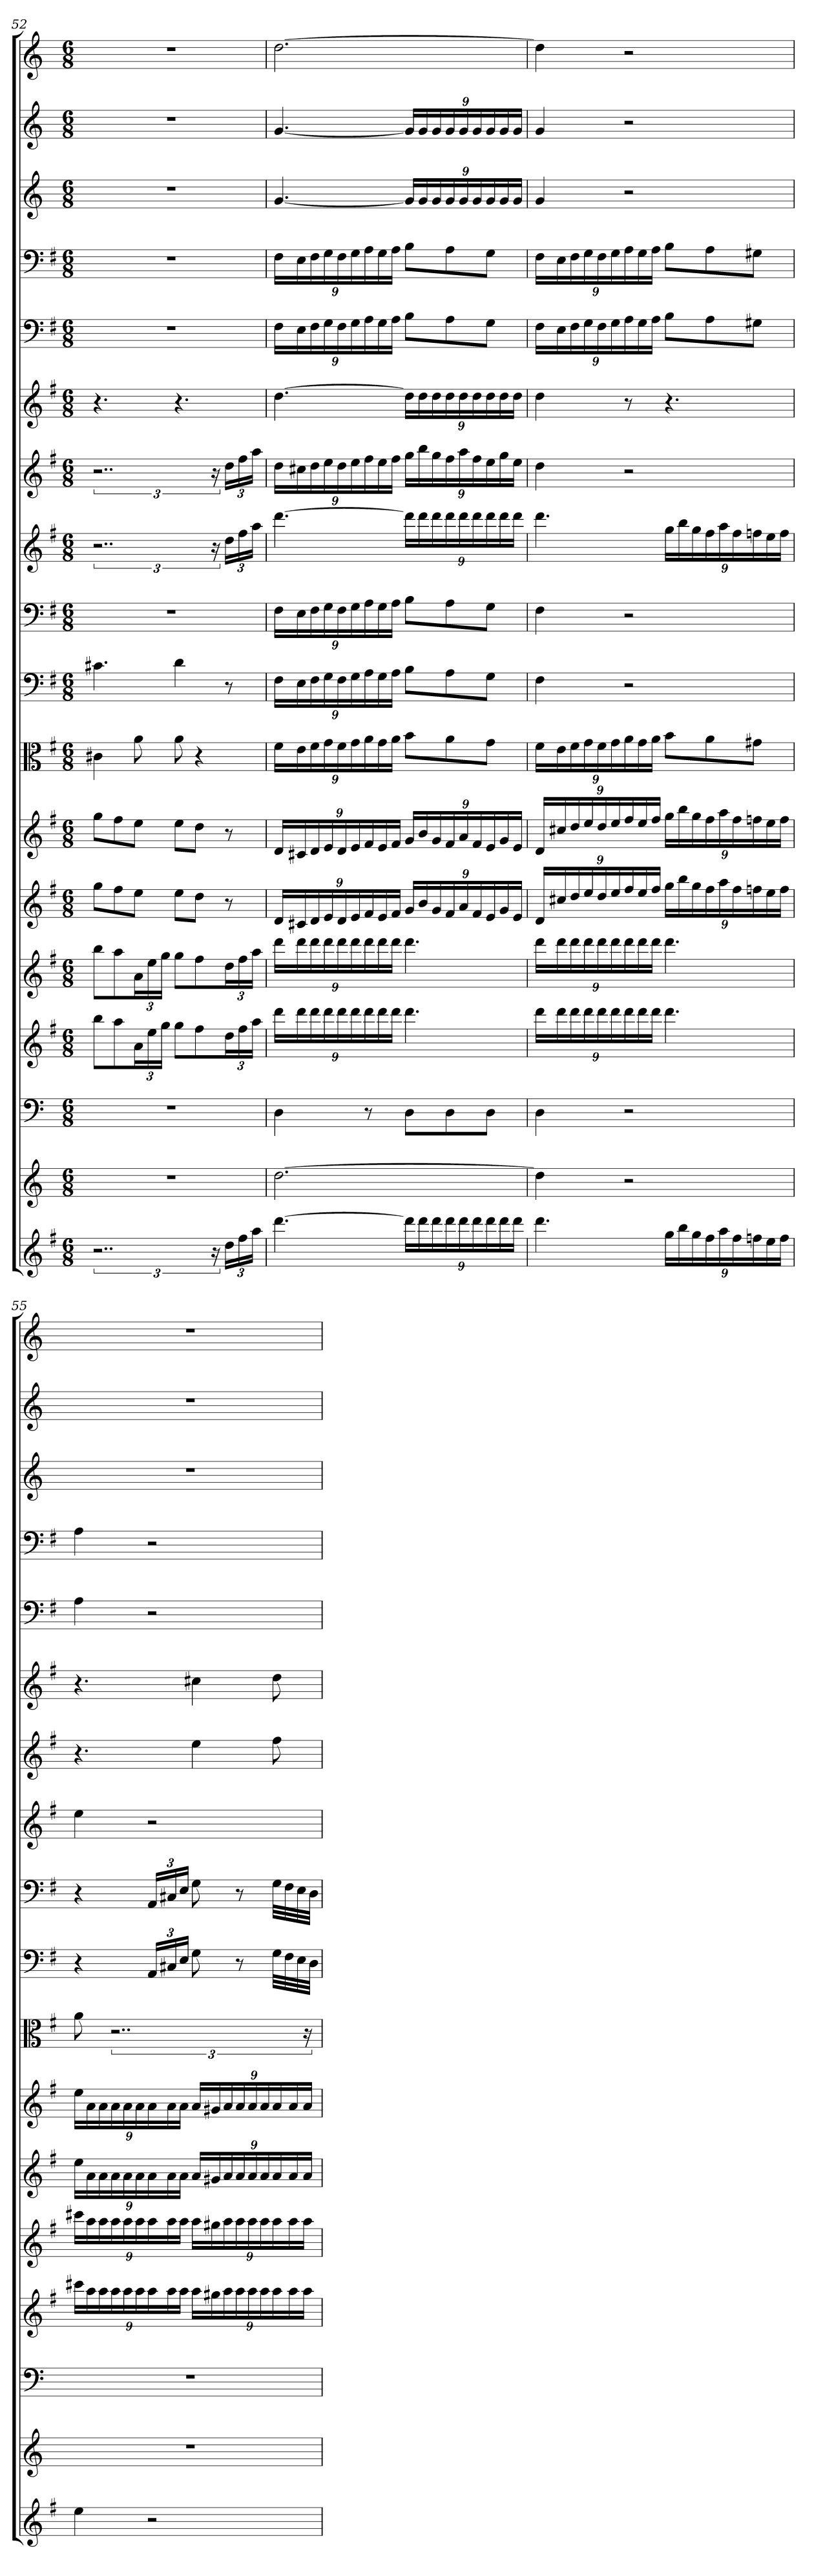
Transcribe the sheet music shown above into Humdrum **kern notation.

**kern	**kern	**kern	**kern	**kern	**kern	**kern	**kern	**kern	**kern	**kern	**kern	**kern	**kern	**kern	**kern	**kern	**kern
*part18	*part17	*part16	*part15	*part14	*part13	*part12	*part11	*part10	*part9	*part8	*part7	*part6	*part5	*part4	*part3	*part2	*part1
*staff18	*staff17	*staff16	*staff15	*staff14	*staff13	*staff12	*staff11	*staff10	*staff9	*staff8	*staff7	*staff6	*staff5	*staff4	*staff3	*staff2	*staff1
*	*	*clefF4	*	*	*	*	*clefC3	*clefF4	*clefF4	*	*	*	*clefF4	*clefF4	*	*	*
*k[f#]	*k[]	*k[]	*k[f#]	*k[f#]	*k[f#]	*k[f#]	*k[f#]	*k[f#]	*k[f#]	*k[f#]	*k[f#]	*k[f#]	*k[f#]	*k[f#]	*k[]	*k[]	*k[]
*M6/8	*M6/8	*M6/8	*M6/8	*M6/8	*M6/8	*M6/8	*M6/8	*M6/8	*M6/8	*M6/8	*M6/8	*M6/8	*M6/8	*M6/8	*M6/8	*M6/8	*M6/8
=52	=52	=52	=52	=52	=52	=52	=52	=52	=52	=52	=52	=52	=52	=52	=52	=52	=52
3..r	2.r	2.r	8bbL	8bbL	8ggL	8ggL	4c#X	4.c#X	2.r	3..r	3..r	4.r	2.r	2.r	2.r	2.r	2.r
.	.	.	8aa	8aa	8ff#	8ff#	.	.	.	.	.	.	.	.	.	.	.
.	.	.	24aL	24aL	8eeJ	8eeJ	8a	.	.	.	.	.	.	.	.	.	.
.	.	.	24ee	24ee	.	.	.	.	.	.	.	.	.	.	.	.	.
.	.	.	24ggJJ	24ggJJ	.	.	.	.	.	.	.	.	.	.	.	.	.
.	.	.	8ggL	8ggL	8eeL	8eeL	8a	4d	.	.	.	4.r	.	.	.	.	.
.	.	.	8ff#	8ff#	8ddJ	8ddJ	4r	.	.	.	.	.	.	.	.	.	.
24r	.	.	.	.	.	.	.	.	.	24r	24r	.	.	.	.	.	.
24ddLL	.	.	24ddL	24ddL	8r	8r	.	8r	.	24ddLL	24ddLL	.	.	.	.	.	.
24ff#	.	.	24ff#	24ff#	.	.	.	.	.	24ff#	24ff#	.	.	.	.	.	.
24aaJJ	.	.	24aaJJ	24aaJJ	.	.	.	.	.	24aaJJ	24aaJJ	.	.	.	.	.	.
=53	=53	=53	=53	=53	=53	=53	=53	=53	=53	=53	=53	=53	=53	=53	=53	=53	=53
[4.ddd	[2.dd	4D	24dddLL	24dddLL	24dLL	24dLL	24f#\LL	24F#\LL	24F#\LL	[4.ddd	24ddLL	[4.dd	24F#\LL	24F#\LL	[4.g	[4.g	[2.dd
.	.	.	24ddd	24ddd	24c#X	24c#X	24e\	24E\	24E\	.	24cc#X	.	24E\	24E\	.	.	.
.	.	.	24ddd	24ddd	24d	24d	24f#\	24F#\	24F#\	.	24dd	.	24F#\	24F#\	.	.	.
.	.	.	24ddd	24ddd	24e	24e	24g\	24G\	24G\	.	24ee	.	24G\	24G\	.	.	.
.	.	.	24ddd	24ddd	24d	24d	24f#\	24F#\	24F#\	.	24dd	.	24F#\	24F#\	.	.	.
.	.	.	24ddd	24ddd	24e	24e	24g\	24G\	24G\	.	24ee	.	24G\	24G\	.	.	.
.	.	8r	24ddd	24ddd	24f#	24f#	24a\	24A\	24A\	.	24ff#	.	24A\	24A\	.	.	.
.	.	.	24ddd	24ddd	24e	24e	24g\	24G\	24G\	.	24ee	.	24G\	24G\	.	.	.
.	.	.	24dddJJ	24dddJJ	24f#JJ	24f#JJ	24a\JJ	24A\JJ	24A\JJ	.	24ff#JJ	.	24A\JJ	24A\JJ	.	.	.
24dddLL]	.	8D\L	4.ddd	4.ddd	24gLL	24gLL	8b\L	8B\L	8B\L	24dddLL]	24ggLL	24ddLL]	8B\L	8B\L	24gLL]	24gLL]	.
24ddd	.	.	.	.	24b	24b	.	.	.	24ddd	24bb	24dd	.	.	24g	24g	.
24ddd	.	.	.	.	24g	24g	.	.	.	24ddd	24gg	24dd	.	.	24g	24g	.
24ddd	.	8D\	.	.	24f#	24f#	8a\	8A\	8A\	24ddd	24ff#	24dd	8A\	8A\	24g	24g	.
24ddd	.	.	.	.	24a	24a	.	.	.	24ddd	24aa	24dd	.	.	24g	24g	.
24ddd	.	.	.	.	24f#	24f#	.	.	.	24ddd	24ff#	24dd	.	.	24g	24g	.
24ddd	.	8D\J	.	.	24e	24e	8g\J	8G\J	8G\J	24ddd	24ee	24dd	8G\J	8G\J	24g	24g	.
24ddd	.	.	.	.	24g	24g	.	.	.	24ddd	24gg	24dd	.	.	24g	24g	.
24dddJJ	.	.	.	.	24eJJ	24eJJ	.	.	.	24dddJJ	24eeJJ	24ddJJ	.	.	24gJJ	24gJJ	.
=54	=54	=54	=54	=54	=54	=54	=54	=54	=54	=54	=54	=54	=54	=54	=54	=54	=54
4.ddd	4dd]	4D	24dddLL	24dddLL	24dLL	24dLL	24f#\LL	4F#	4F#	4.ddd	4dd	4dd	24F#\LL	24F#\LL	4g	4g	4dd]
.	.	.	24ddd	24ddd	24cc#X	24cc#X	24e\	.	.	.	.	.	24E\	24E\	.	.	.
.	.	.	24ddd	24ddd	24dd	24dd	24f#\	.	.	.	.	.	24F#\	24F#\	.	.	.
.	.	.	24ddd	24ddd	24ee	24ee	24g\	.	.	.	.	.	24G\	24G\	.	.	.
.	.	.	24ddd	24ddd	24dd	24dd	24f#\	.	.	.	.	.	24F#\	24F#\	.	.	.
.	.	.	24ddd	24ddd	24ee	24ee	24g\	.	.	.	.	.	24G\	24G\	.	.	.
.	2r	2r	24ddd	24ddd	24ff#	24ff#	24a\	2r	2r	.	2r	8r	24A\	24A\	2r	2r	2r
.	.	.	24ddd	24ddd	24ee	24ee	24g\	.	.	.	.	.	24G\	24G\	.	.	.
.	.	.	24dddJJ	24dddJJ	24ff#JJ	24ff#JJ	24a\JJ	.	.	.	.	.	24A\JJ	24A\JJ	.	.	.
24ggLL	.	.	4.ddd	4.ddd	24ggLL	24ggLL	8b\L	.	.	24ggLL	.	4.r	8B\L	8B\L	.	.	.
24bb	.	.	.	.	24bb	24bb	.	.	.	24bb	.	.	.	.	.	.	.
24gg	.	.	.	.	24gg	24gg	.	.	.	24gg	.	.	.	.	.	.	.
24ff#	.	.	.	.	24ff#	24ff#	8a\	.	.	24ff#	.	.	8A\	8A\	.	.	.
24aa	.	.	.	.	24aa	24aa	.	.	.	24aa	.	.	.	.	.	.	.
24ff#	.	.	.	.	24ff#	24ff#	.	.	.	24ff#	.	.	.	.	.	.	.
24ffn	.	.	.	.	24ffn	24ffn	8g#X\J	.	.	24ffn	.	.	8G#X\J	8G#X\J	.	.	.
24ee	.	.	.	.	24ee	24ee	.	.	.	24ee	.	.	.	.	.	.	.
24ffJJ	.	.	.	.	24ffJJ	24ffJJ	.	.	.	24ffJJ	.	.	.	.	.	.	.
=55	=55	=55	=55	=55	=55	=55	=55	=55	=55	=55	=55	=55	=55	=55	=55	=55	=55
4ee	2.r	2.r	24ccc#XLL	24ccc#XLL	24eeLL	24eeLL	8a	4r	4r	4ee	4.r	4.r	4A	4A	2.r	2.r	2.r
.	.	.	24aa	24aa	24a	24a	.	.	.	.	.	.	.	.	.	.	.
.	.	.	24aa	24aa	24a	24a	.	.	.	.	.	.	.	.	.	.	.
.	.	.	24aa	24aa	24a	24a	3..r	.	.	.	.	.	.	.	.	.	.
.	.	.	24aa	24aa	24a	24a	.	.	.	.	.	.	.	.	.	.	.
.	.	.	24aa	24aa	24a	24a	.	.	.	.	.	.	.	.	.	.	.
2r	.	.	24aa	24aa	24a	24a	.	24AA/LL	24AA/LL	2r	.	.	2r	2r	.	.	.
.	.	.	24aa	24aa	24a	24a	.	24C#X/	24C#X/	.	.	.	.	.	.	.	.
.	.	.	24aaJJ	24aaJJ	24aJJ	24aJJ	.	24E/JJ	24E/JJ	.	.	.	.	.	.	.	.
.	.	.	24aaLL	24aaLL	24aLL	24aLL	.	8G	8G	.	4ee	4cc#X	.	.	.	.	.
.	.	.	24gg#X	24gg#X	24g#X	24g#X	.	.	.	.	.	.	.	.	.	.	.
.	.	.	24aa	24aa	24a	24a	.	.	.	.	.	.	.	.	.	.	.
.	.	.	24aa	24aa	24a	24a	.	8r	8r	.	.	.	.	.	.	.	.
.	.	.	24aa	24aa	24a	24a	.	.	.	.	.	.	.	.	.	.	.
.	.	.	24aa	24aa	24a	24a	.	.	.	.	.	.	.	.	.	.	.
.	.	.	24aa	24aa	24a	24a	.	32G\LLL	32G\LLL	.	8ff#	8dd	.	.	.	.	.
.	.	.	.	.	.	.	.	32F#\	32F#\	.	.	.	.	.	.	.	.
.	.	.	24aa	24aa	24a	24a	.	.	.	.	.	.	.	.	.	.	.
.	.	.	.	.	.	.	.	32E\	32E\	.	.	.	.	.	.	.	.
.	.	.	24aaJJ	24aaJJ	24aJJ	24aJJ	24r	.	.	.	.	.	.	.	.	.	.
.	.	.	.	.	.	.	.	32D\JJJ	32D\JJJ	.	.	.	.	.	.	.	.
=	=	=	=	=	=	=	=	=	=	=	=	=	=	=	=	=	=
*-	*-	*-	*-	*-	*-	*-	*-	*-	*-	*-	*-	*-	*-	*-	*-	*-	*-
